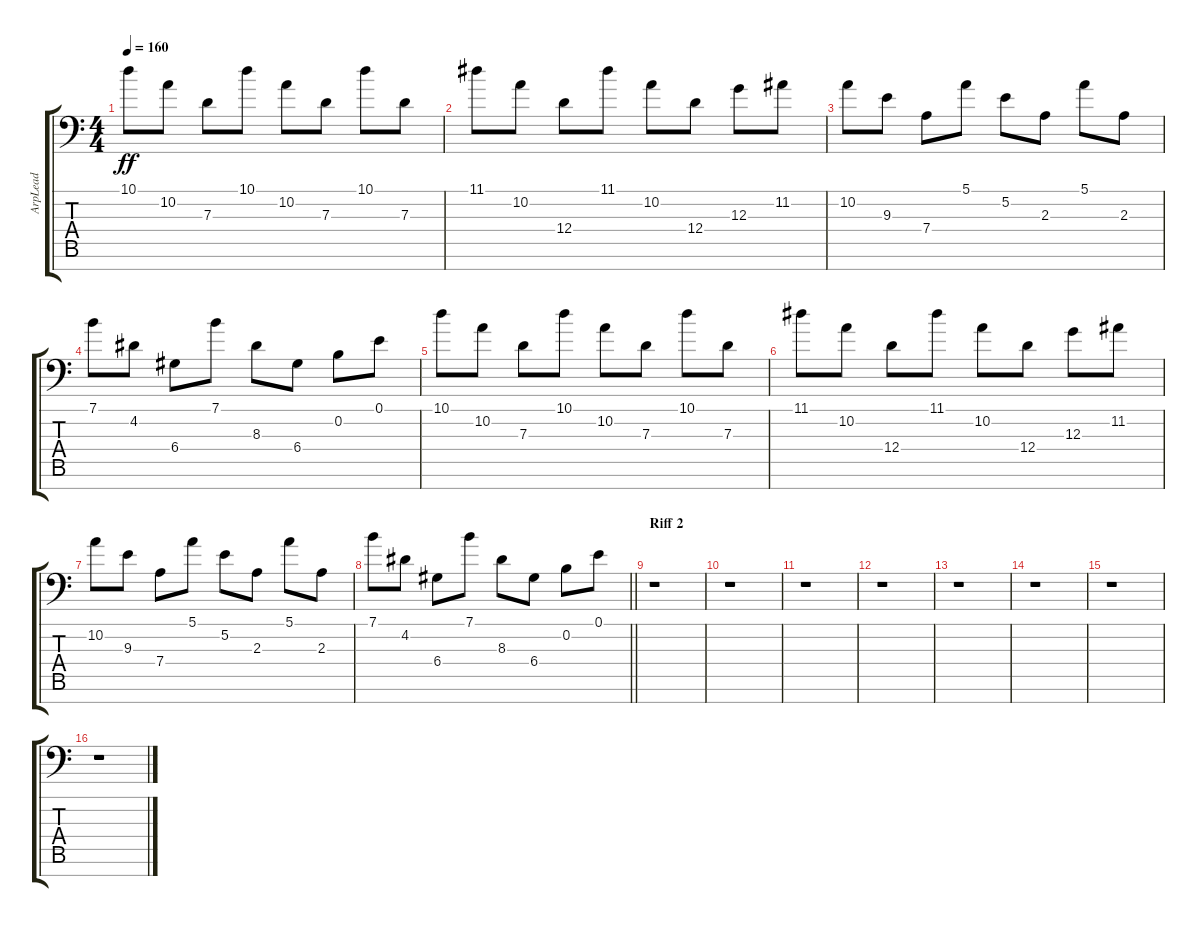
\track ("ArpLead" "ArpLead") {instrument lead2sawtooth}
\staff {score tabs}
\tuning (E4 B3 G3 D3 A2 E2 C-1) {hide}
\ts (4 4)
\tempo 160
\clef f4
\ks c
10.1.8{dy ff} 10.2.8 7.3.8 10.1.8 10.2.8 7.3.8 10.1.8 7.3.8 |
11.1.8 10.2.8 12.4.8 11.1.8 10.2.8 12.4.8 12.3.8 11.2.8 |
10.2.8 9.3.8 7.4.8 5.1.8 5.2.8 2.3.8 5.1.8 2.3.8 |
7.1.8 4.2.8 6.4.8 7.1.8 8.3.8 6.4.8 0.2.8 0.1.8 |
10.1.8 10.2.8 7.3.8 10.1.8 10.2.8 7.3.8 10.1.8 7.3.8 |
11.1.8 10.2.8 12.4.8 11.1.8 10.2.8 12.4.8 12.3.8 11.2.8 |
10.2.8 9.3.8 7.4.8 5.1.8 5.2.8 2.3.8 5.1.8 2.3.8 |
\barLineRight lightlight
7.1.8 4.2.8 6.4.8 7.1.8 8.3.8 6.4.8 0.2.8 0.1.8 |
\section ("" "Riff 2")
r.1 |
r.1 |
r.1 |
r.1 |
r.1 |
r.1 |
r.1 |
r.1
